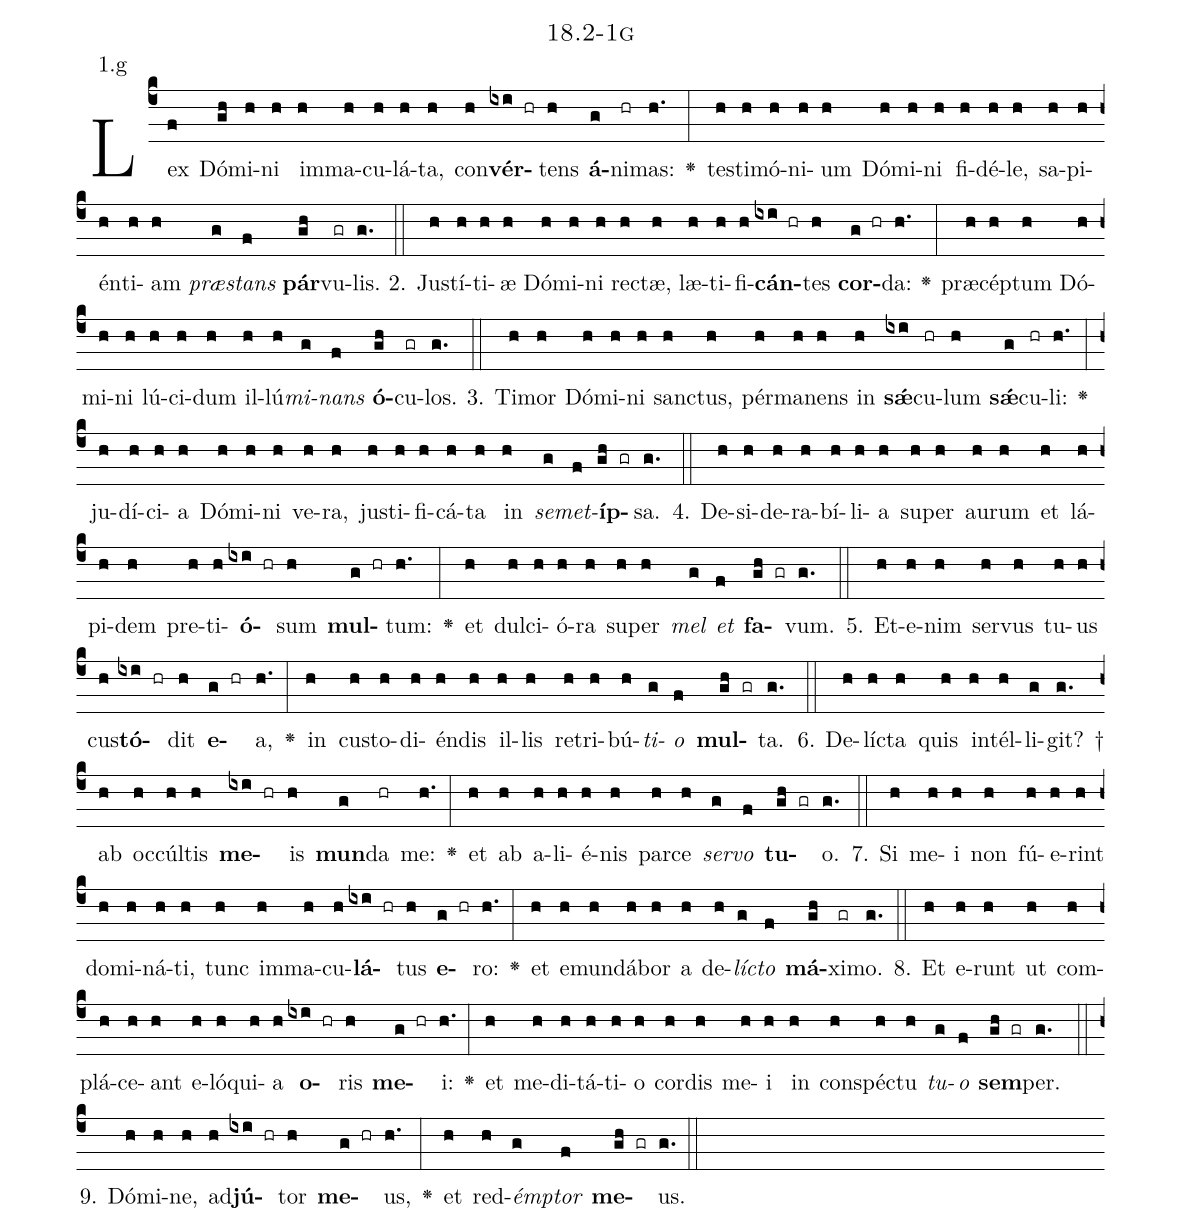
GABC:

name: 18.2-1g;
annotation: 1.g;
%%
(c4)Lex(f) Dó(gh)mi(h)ni(h) im(h)ma(h)cu(h)lá(h)ta,(h) con(h)<b>vér</b>(ixi hr)tens(h) <b>á</b>(g)ni(hr)mas:(h.) <v>\greheightstar</v>(:) tes(h)ti(h)mó(h)ni(h)um(h) Dó(h)mi(h)ni(h) fi(h)dé(h)le,(h) sa(h)pi(h)én(h)ti(h)am(h) <i>præ</i>(g)<i>stans</i>(f) <b>pár</b>(gh)vu(gr)lis.(g.) (::)
2. Jus(h)tí(h)ti(h)æ(h) Dó(h)mi(h)ni(h) rec(h)tæ,(h) læ(h)ti(h)fi(h)<b>cán</b>(ixi hr)tes(h) <b>cor</b>(g hr)da:(h.) <v>\greheightstar</v>(:) præ(h)cép(h)tum(h) Dó(h)mi(h)ni(h) lú(h)ci(h)dum(h) il(h)lú(h)<i>mi</i>(g)<i>nans</i>(f) <b>ó</b>(gh)cu(gr)los.(g.) (::)
3. Ti(h)mor(h) Dó(h)mi(h)ni(h) sanc(h)tus,(h) pér(h)ma(h)nens(h) in(h) <b>sǽ</b>(ixi)cu(hr)lum(h) <b>sǽ</b>(g)cu(hr)li:(h.) <v>\greheightstar</v>(:) ju(h)dí(h)ci(h)a(h) Dó(h)mi(h)ni(h) ve(h)ra,(h) jus(h)ti(h)fi(h)cá(h)ta(h) in(h) <i>se</i>(g)<i>met</i>(f)<b>íp</b>(gh gr)sa.(g.) (::)
4. De(h)si(h)de(h)ra(h)bí(h)li(h)a(h) su(h)per(h) au(h)rum(h) et(h) lá(h)pi(h)dem(h) pre(h)ti(h)<b>ó</b>(ixi hr)sum(h) <b>mul</b>(g hr)tum:(h.) <v>\greheightstar</v>(:) et(h) dul(h)ci(h)ó(h)ra(h) su(h)per(h) <i>mel</i>(g) <i>et</i>(f) <b>fa</b>(gh gr)vum.(g.) (::)
5. Et(h)e(h)nim(h) ser(h)vus(h) tu(h)us(h) cus(h)<b>tó</b>(ixi hr)dit(h) <b>e</b>(g hr)a,(h.) <v>\greheightstar</v>(:) in(h) cus(h)to(h)di(h)én(h)dis(h) il(h)lis(h) re(h)tri(h)bú(h)<i>ti</i>(g)<i>o</i>(f) <b>mul</b>(gh gr)ta.(g.) (::)
6. De(h)líc(h)ta(h) quis(h) in(h)tél(h)li(g)git? †(g.) ab(h) oc(h)cúl(h)tis(h) <b>me</b>(ixi hr)is(h) <b>mun</b>(g)da(hr) me:(h.) <v>\greheightstar</v>(:) et(h) ab(h) a(h)li(h)é(h)nis(h) par(h)ce(h) <i>ser</i>(g)<i>vo</i>(f) <b>tu</b>(gh gr)o.(g.) (::)
7. Si(h) me(h)i(h) non(h) fú(h)e(h)rint(h) do(h)mi(h)ná(h)ti,(h) tunc(h) im(h)ma(h)cu(h)<b>lá</b>(ixi hr)tus(h) <b>e</b>(g hr)ro:(h.) <v>\greheightstar</v>(:) et(h) e(h)mun(h)dá(h)bor(h) a(h) de(h)<i>líc</i>(g)<i>to</i>(f) <b>má</b>(gh)xi(gr)mo.(g.) (::)
8. Et(h) e(h)runt(h) ut(h) com(h)plá(h)ce(h)ant(h) e(h)ló(h)qui(h)a(h) <b>o</b>(ixi hr)ris(h) <b>me</b>(g hr)i:(h.) <v>\greheightstar</v>(:) et(h) me(h)di(h)tá(h)ti(h)o(h) cor(h)dis(h) me(h)i(h) in(h) con(h)spéc(h)tu(h) <i>tu</i>(g)<i>o</i>(f) <b>sem</b>(gh gr)per.(g.) (::)
9. Dó(h)mi(h)ne,(h) ad(h)<b>jú</b>(ixi hr)tor(h) <b>me</b>(g hr)us,(h.) <v>\greheightstar</v>(:) et(h) red(h)<i>émp</i>(g)<i>tor</i>(f) <b>me</b>(gh gr)us.(g.) (::)
